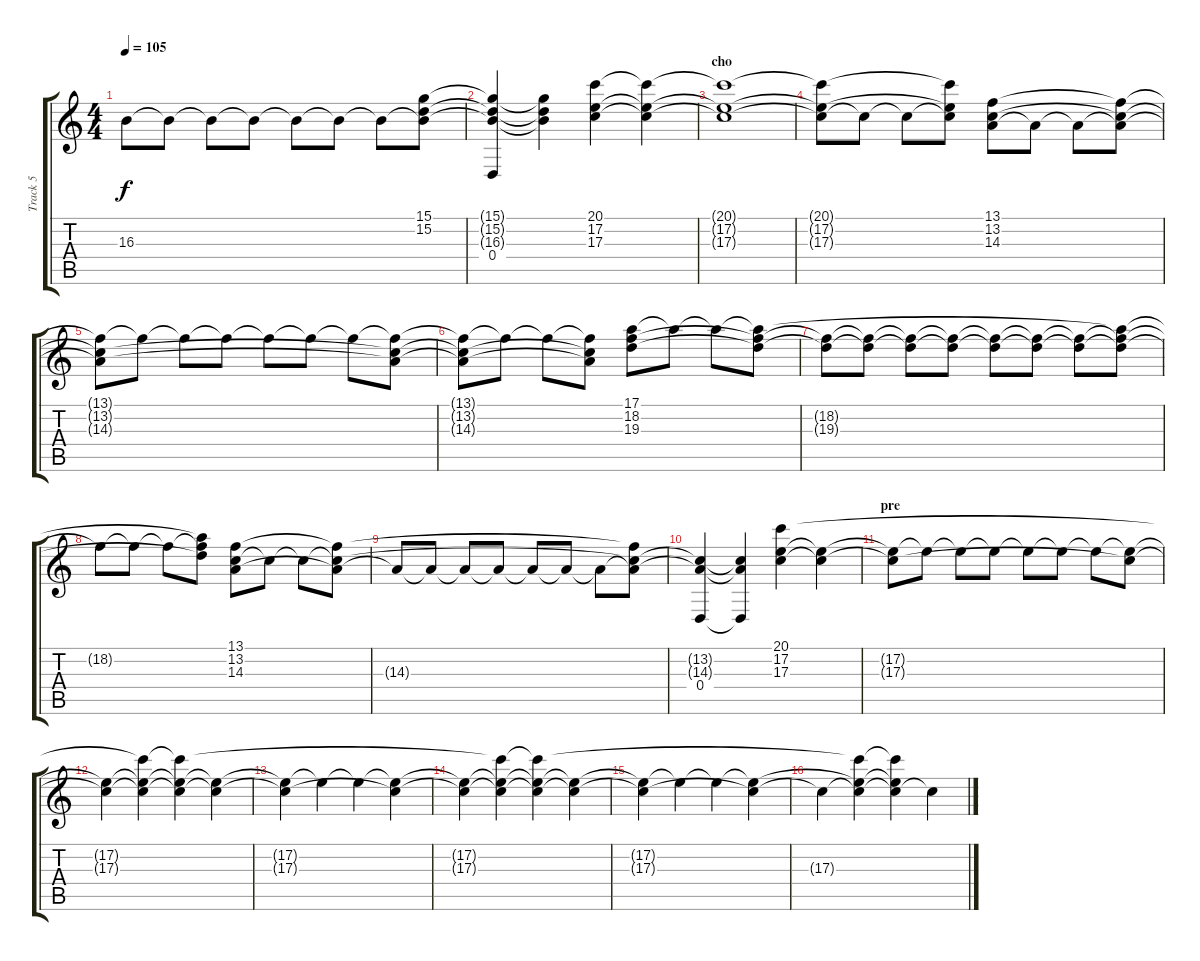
\track ("Track 5" "Track 5") {instrument drawbarorgan}
\staff {score tabs}
\tuning (E4 B3 G3 D3 A2 E2) {hide}
\ts (4 4)
\tempo 105
\clef g2
\ks c
16.3{t}.8{dy f} 16.3{t}.8 16.3{t}.8 16.3{t}.8 16.3{t}.8 16.3{t}.8 16.3{t}.8 (15.1{t} 15.2{t} 16.3{t}).8 |
(15.1{t} 15.2{t} 16.3{t} 0.4).4 (15.1{t} 15.2{t} 16.3{t}).4 (20.1 17.2 17.3).4 (20.1{t} 17.2{t} 17.3{t}).4 |
\section ("" "cho")
(20.1{t} 17.2{t} 17.3{t}).1 |
(20.1{t} 17.2{t} 17.3{t}).8 17.3{t}.8 17.3{t}.8 (20.1{t} 17.2{t} 17.3{t}).8 (13.1 13.2 14.3).8 14.3{t}.8 14.3{t}.8 (13.1{t} 13.2{t} 14.3{t}).8 |
(13.1{t} 13.2{t} 14.3{t}).8 13.1{t}.8 13.1{t}.8 13.1{t}.8 13.1{t}.8 13.1{t}.8 13.1{t}.8 (13.1{t} 13.2{t} 14.3{t}).8 |
(13.1{t} 13.2{t} 14.3{t}).8 13.1{t}.8 13.1{t}.8 (13.1{t} 13.2{t} 14.3{t}).8 (17.1 18.2 19.3).8 17.1{t}.8 17.1{t}.8 (17.1{t} 18.2{t} 19.3{t}).8 |
(18.2{t} 19.3{t}).8 (18.2{t} 19.3{t}).8 (18.2{t} 19.3{t}).8 (18.2{t} 19.3{t}).8 (18.2{t} 19.3{t}).8 (18.2{t} 19.3{t}).8 (18.2{t} 19.3{t}).8 (17.1{t} 18.2{t} 19.3{t}).8 |
18.2{t}.8 18.2{t}.8 18.2{t}.8 (17.1{t} 18.2{t} 19.3{t}).8 (13.1 13.2 14.3).8 13.2{t}.8 13.2{t}.8 (13.1{t} 13.2{t} 14.3{t}).8 |
14.3{t}.8 14.3{t}.8 14.3{t}.8 14.3{t}.8 14.3{t}.8 14.3{t}.8 14.3{t}.8 (13.1{t} 13.2{t} 14.3{t}).8 |
(13.2{t} 14.3{t} 0.4).4 (13.2{t} 14.3{t} 0.4{t}).4 (20.1 17.2 17.3).4 (17.2{t} 17.3{t}).4 |
\section ("" "pre")
(17.2{t} 17.3{t}).8 17.2{t}.8 17.2{t}.8 17.2{t}.8 17.2{t}.8 17.2{t}.8 17.2{t}.8 (17.2{t} 17.3{t}).8 |
(17.2{t} 17.3{t}).4 (20.1{t} 17.2{t} 17.3{t}).4 (20.1{t} 17.2{t} 17.3{t}).4 (17.2{t} 17.3{t}).4 |
(17.2{t} 17.3{t}).4 17.2{t}.4 17.2{t}.4 (17.2{t} 17.3{t}).4 |
(17.2{t} 17.3{t}).4 (20.1{t} 17.2{t} 17.3{t}).4 (20.1{t} 17.2{t} 17.3{t}).4 (17.2{t} 17.3{t}).4 |
(17.2{t} 17.3{t}).4 17.2{t}.4 17.2{t}.4 (17.2{t} 17.3{t}).4 |
17.3{t}.4 (20.1{t} 17.2{t} 17.3{t}).4 (20.1{t} 17.2{t} 17.3{t}).4 17.3{t}.4
